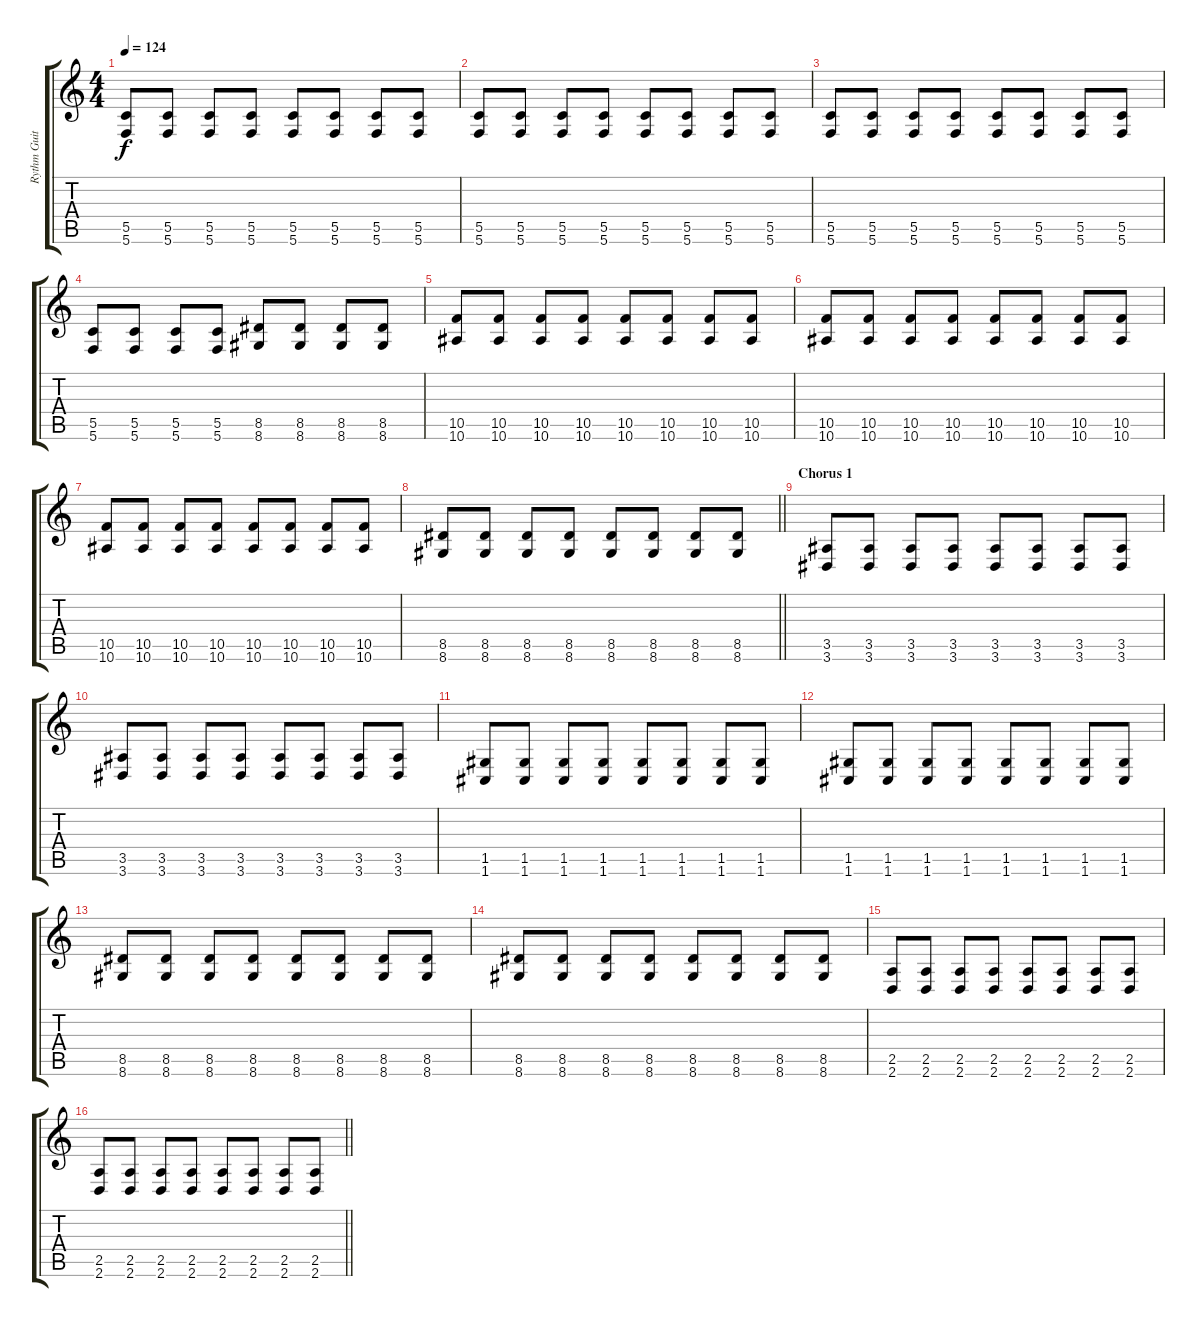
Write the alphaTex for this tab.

\track ("Rythm Guitar (Mätze)" "Rythm Guit") {instrument distortionguitar}
\staff {score tabs}
\tuning (D4 A3 F3 C3 G2 C2) {hide}
\ts (4 4)
\tempo 124
\clef g2
\ks c
(5.5 5.6).8{dy f} (5.5 5.6).8 (5.5 5.6).8 (5.5 5.6).8 (5.5 5.6).8 (5.5 5.6).8 (5.5 5.6).8 (5.5 5.6).8 |
(5.5 5.6).8 (5.5 5.6).8 (5.5 5.6).8 (5.5 5.6).8 (5.5 5.6).8 (5.5 5.6).8 (5.5 5.6).8 (5.5 5.6).8 |
(5.5 5.6).8 (5.5 5.6).8 (5.5 5.6).8 (5.5 5.6).8 (5.5 5.6).8 (5.5 5.6).8 (5.5 5.6).8 (5.5 5.6).8 |
(5.5 5.6).8 (5.5 5.6).8 (5.5 5.6).8 (5.5 5.6).8 (8.5 8.6).8 (8.5 8.6).8 (8.5 8.6).8 (8.5 8.6).8 |
(10.5 10.6).8 (10.5 10.6).8 (10.5 10.6).8 (10.5 10.6).8 (10.5 10.6).8 (10.5 10.6).8 (10.5 10.6).8 (10.5 10.6).8 |
(10.5 10.6).8 (10.5 10.6).8 (10.5 10.6).8 (10.5 10.6).8 (10.5 10.6).8 (10.5 10.6).8 (10.5 10.6).8 (10.5 10.6).8 |
(10.5 10.6).8 (10.5 10.6).8 (10.5 10.6).8 (10.5 10.6).8 (10.5 10.6).8 (10.5 10.6).8 (10.5 10.6).8 (10.5 10.6).8 |
\barLineRight lightlight
(8.5 8.6).8 (8.5 8.6).8 (8.5 8.6).8 (8.5 8.6).8 (8.5 8.6).8 (8.5 8.6).8 (8.5 8.6).8 (8.5 8.6).8 |
\section ("" "Chorus 1")
(3.5 3.6).8 (3.5 3.6).8 (3.5 3.6).8 (3.5 3.6).8 (3.5 3.6).8 (3.5 3.6).8 (3.5 3.6).8 (3.5 3.6).8 |
(3.5 3.6).8 (3.5 3.6).8 (3.5 3.6).8 (3.5 3.6).8 (3.5 3.6).8 (3.5 3.6).8 (3.5 3.6).8 (3.5 3.6).8 |
(1.5 1.6).8 (1.5 1.6).8 (1.5 1.6).8 (1.5 1.6).8 (1.5 1.6).8 (1.5 1.6).8 (1.5 1.6).8 (1.5 1.6).8 |
(1.5 1.6).8 (1.5 1.6).8 (1.5 1.6).8 (1.5 1.6).8 (1.5 1.6).8 (1.5 1.6).8 (1.5 1.6).8 (1.5 1.6).8 |
(8.5 8.6).8 (8.5 8.6).8 (8.5 8.6).8 (8.5 8.6).8 (8.5 8.6).8 (8.5 8.6).8 (8.5 8.6).8 (8.5 8.6).8 |
(8.5 8.6).8 (8.5 8.6).8 (8.5 8.6).8 (8.5 8.6).8 (8.5 8.6).8 (8.5 8.6).8 (8.5 8.6).8 (8.5 8.6).8 |
(2.5 2.6).8 (2.5 2.6).8 (2.5 2.6).8 (2.5 2.6).8 (2.5 2.6).8 (2.5 2.6).8 (2.5 2.6).8 (2.5 2.6).8 |
\barLineRight lightlight
(2.5 2.6).8 (2.5 2.6).8 (2.5 2.6).8 (2.5 2.6).8 (2.5 2.6).8 (2.5 2.6).8 (2.5 2.6).8 (2.5 2.6).8
